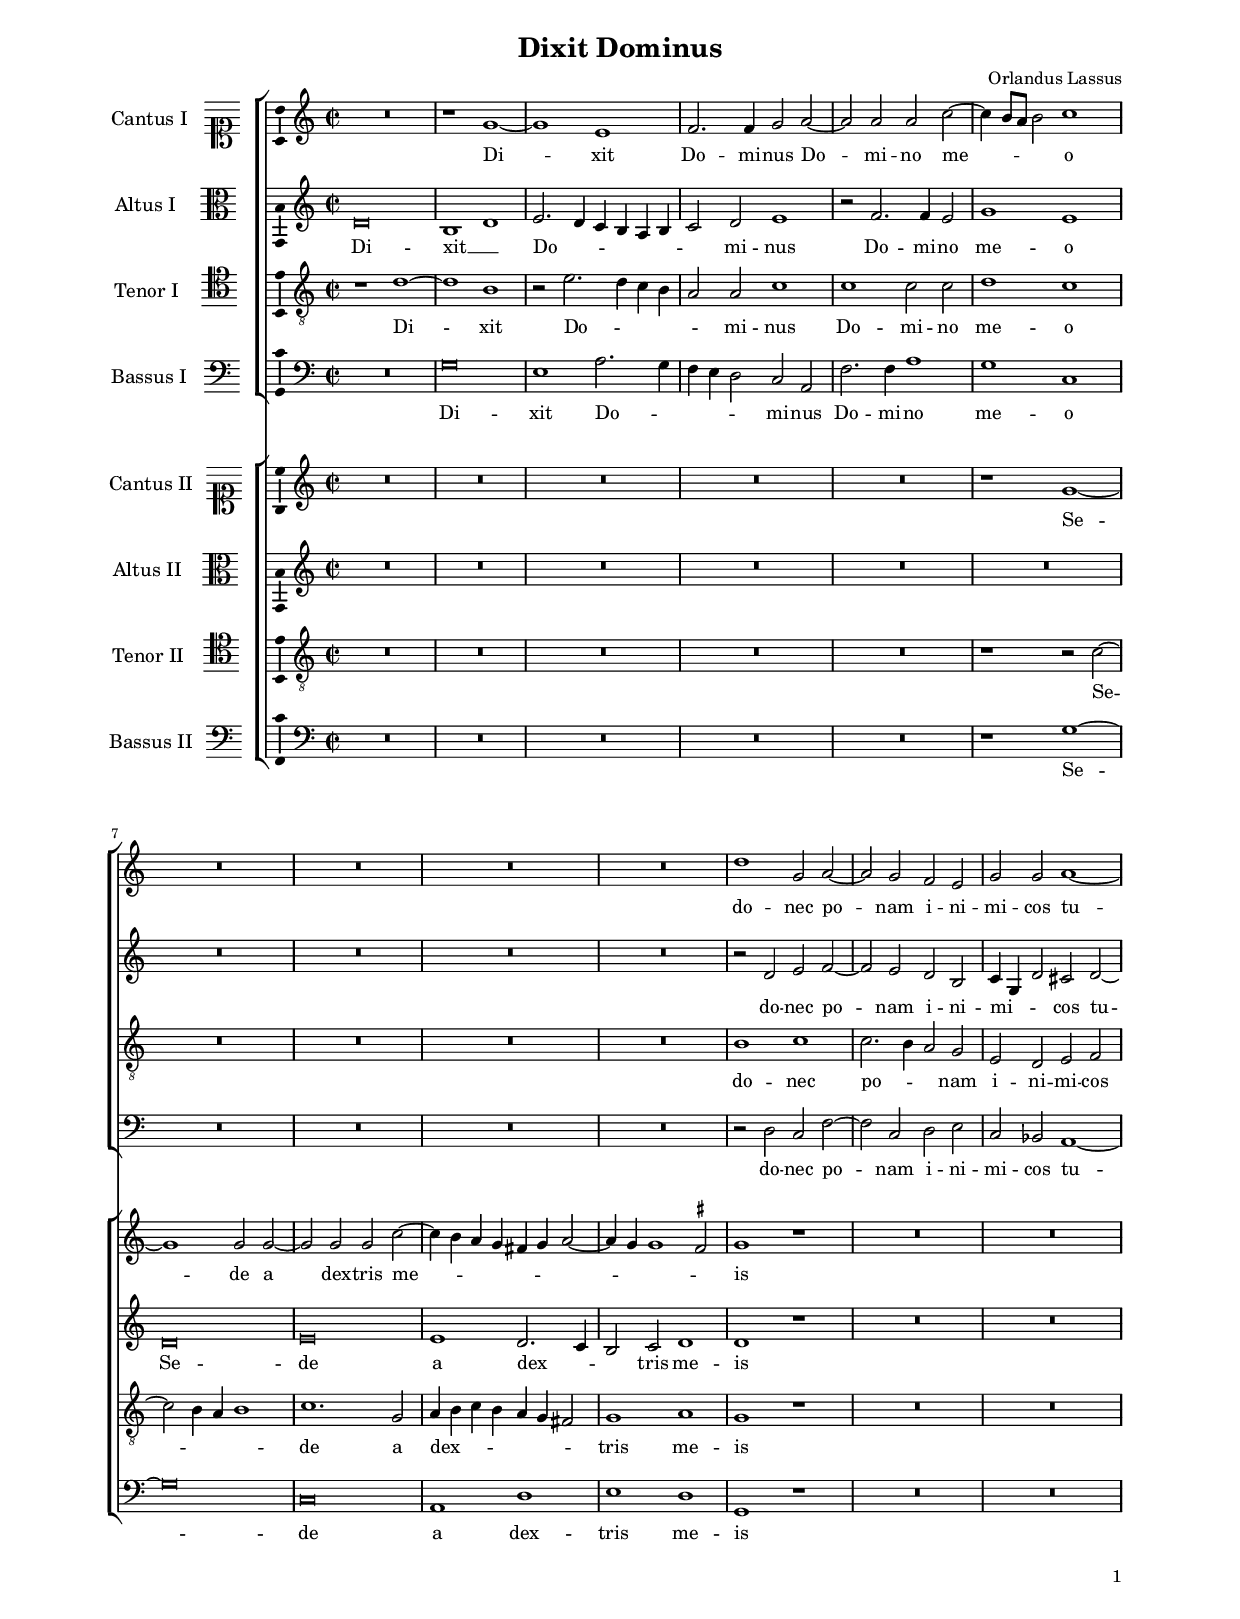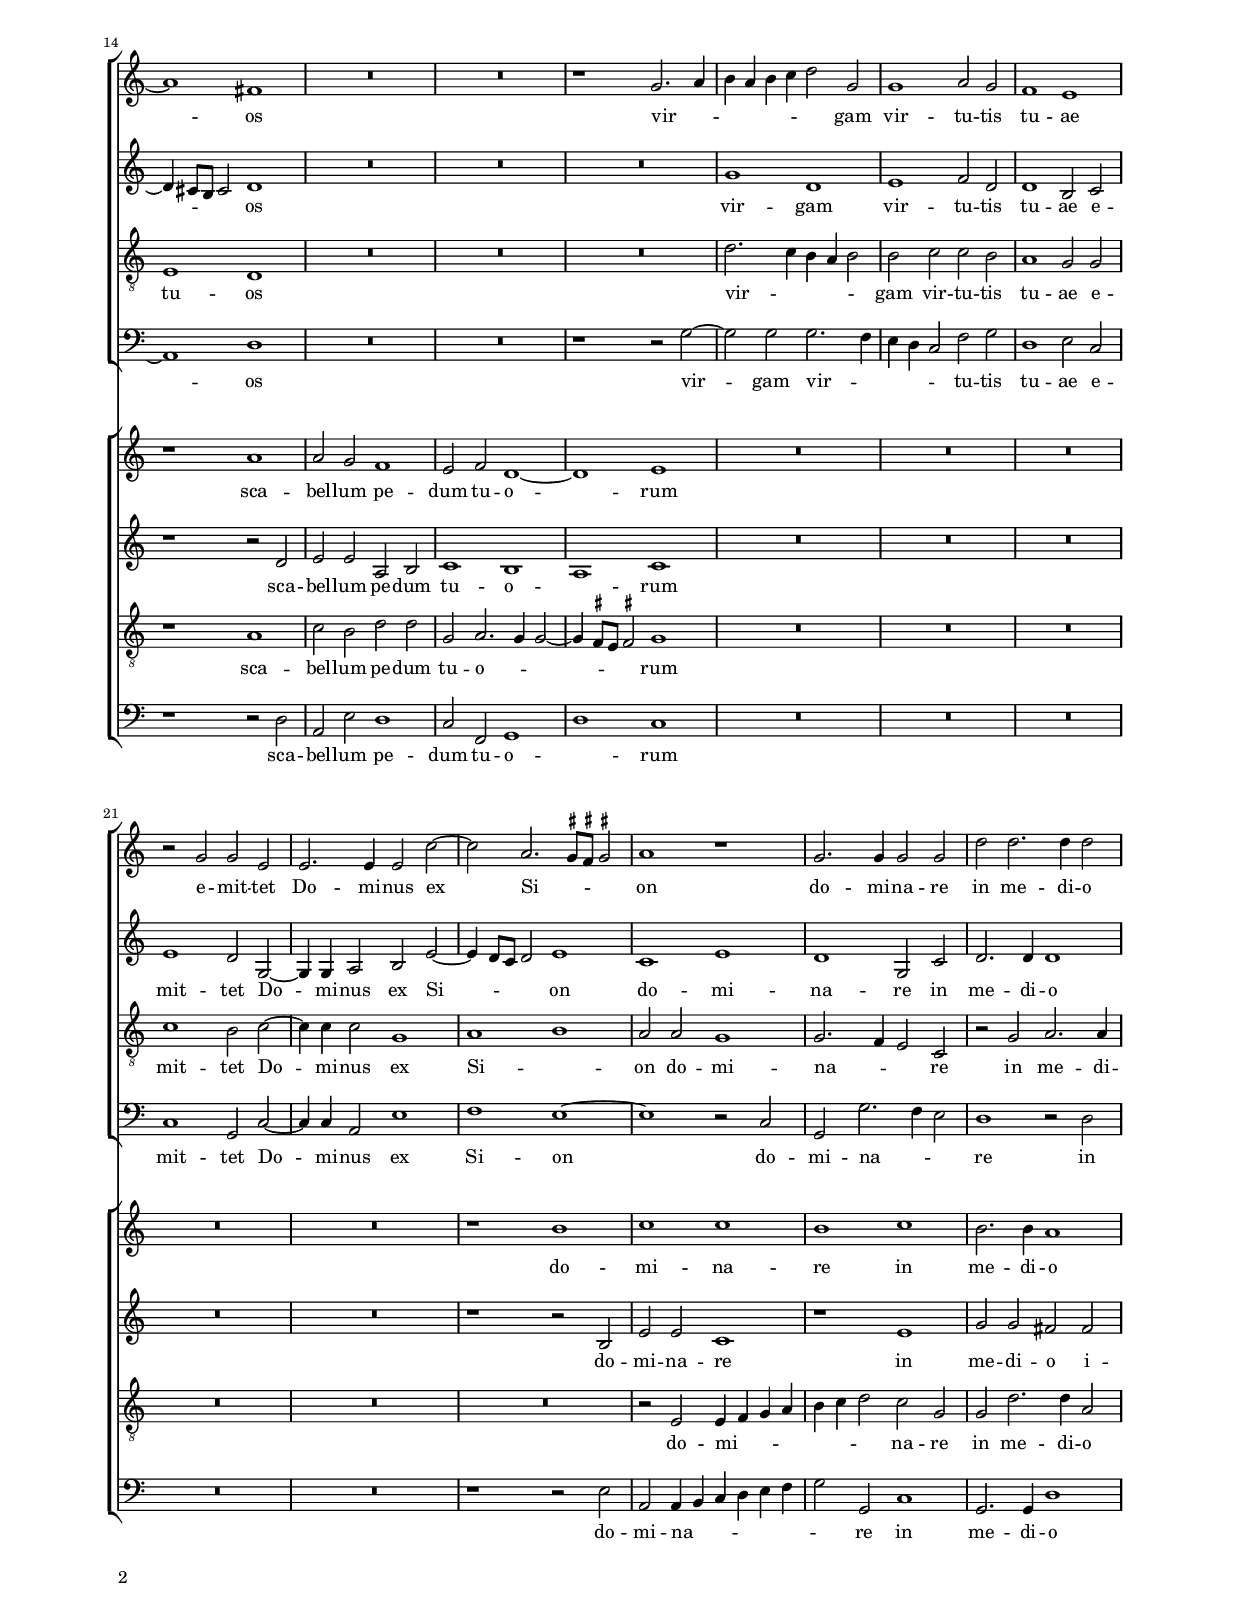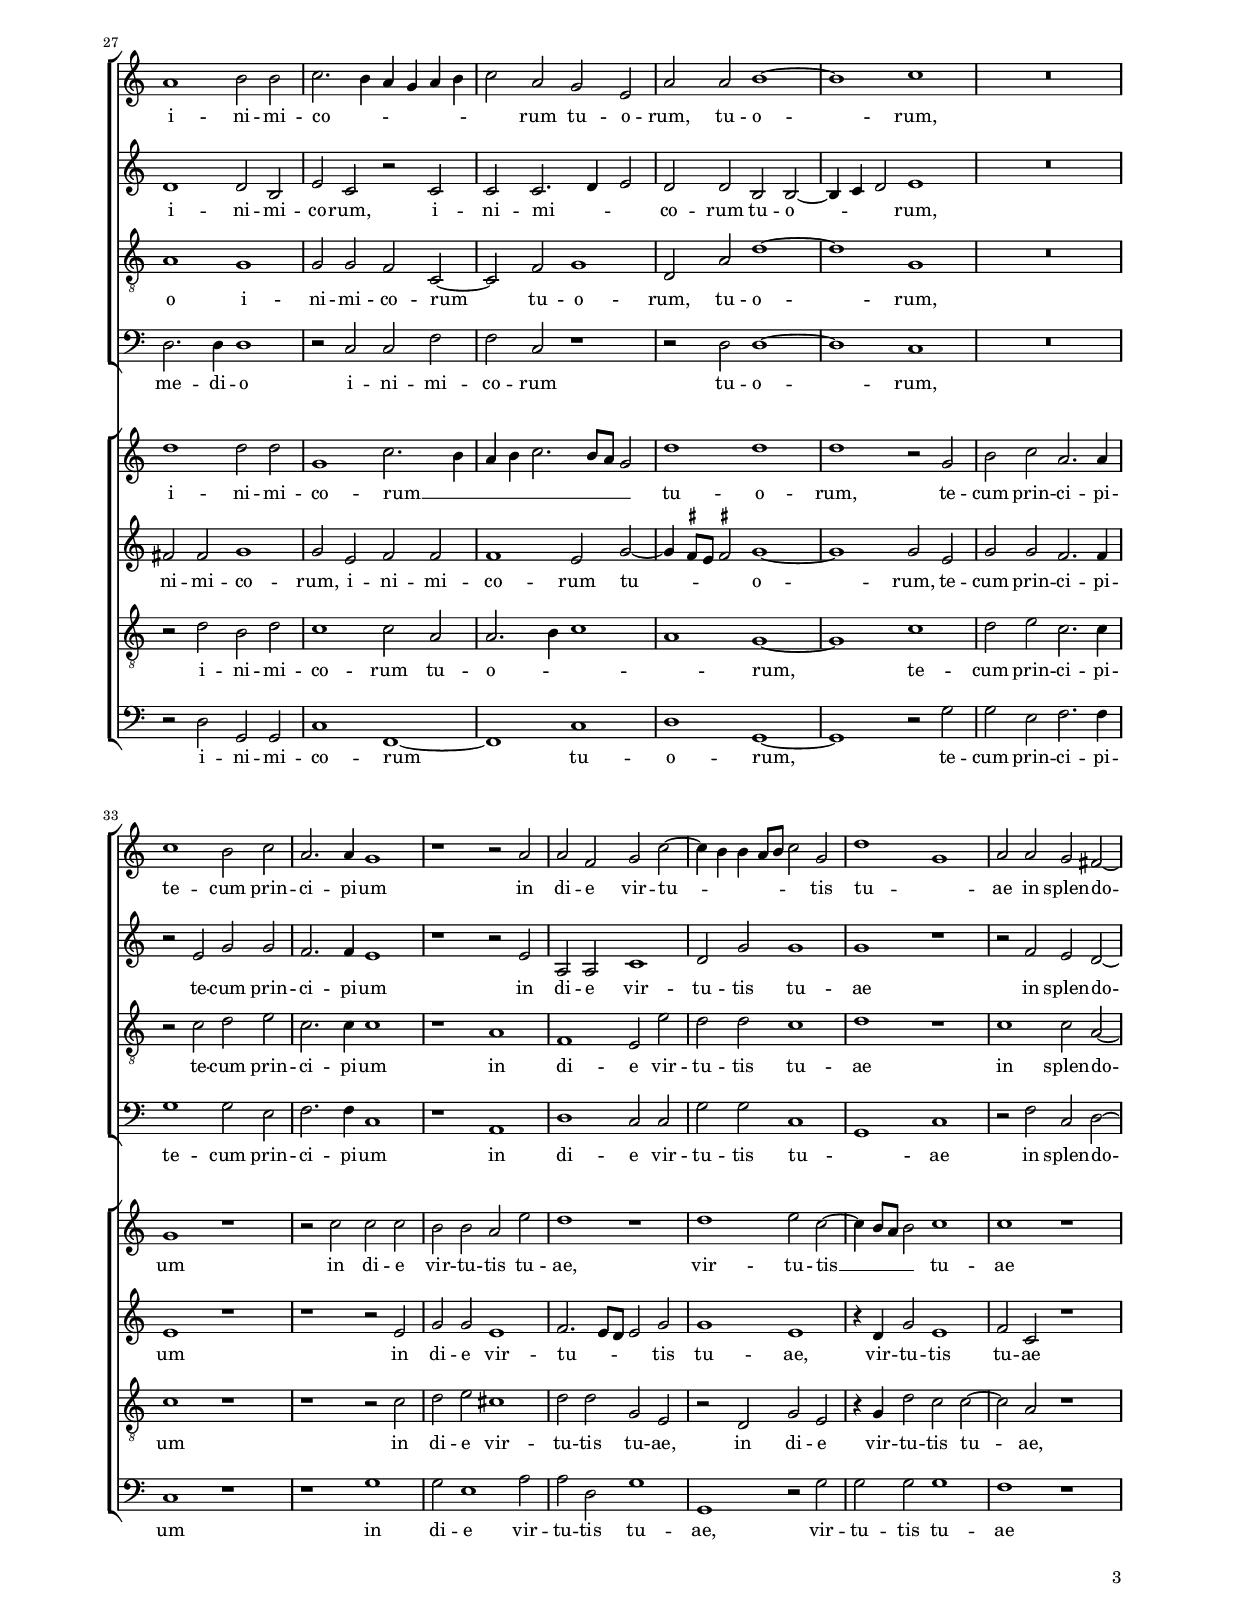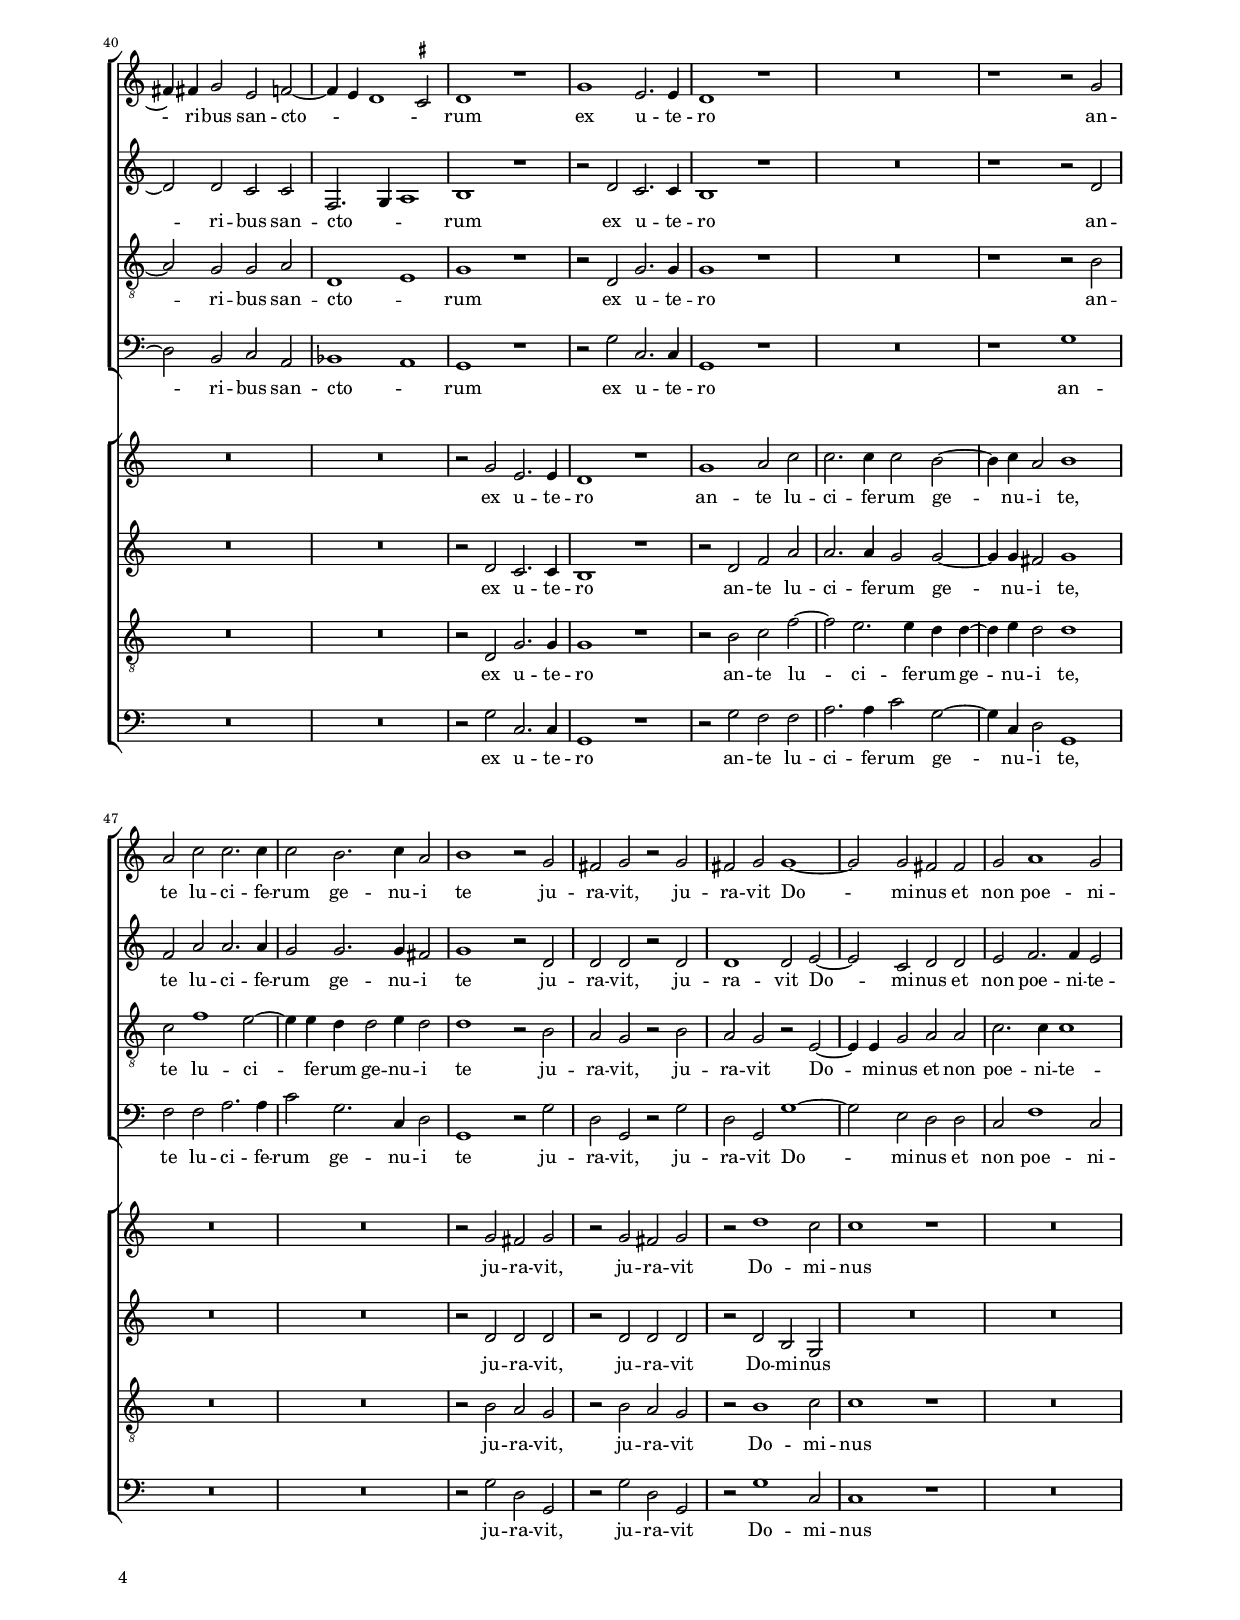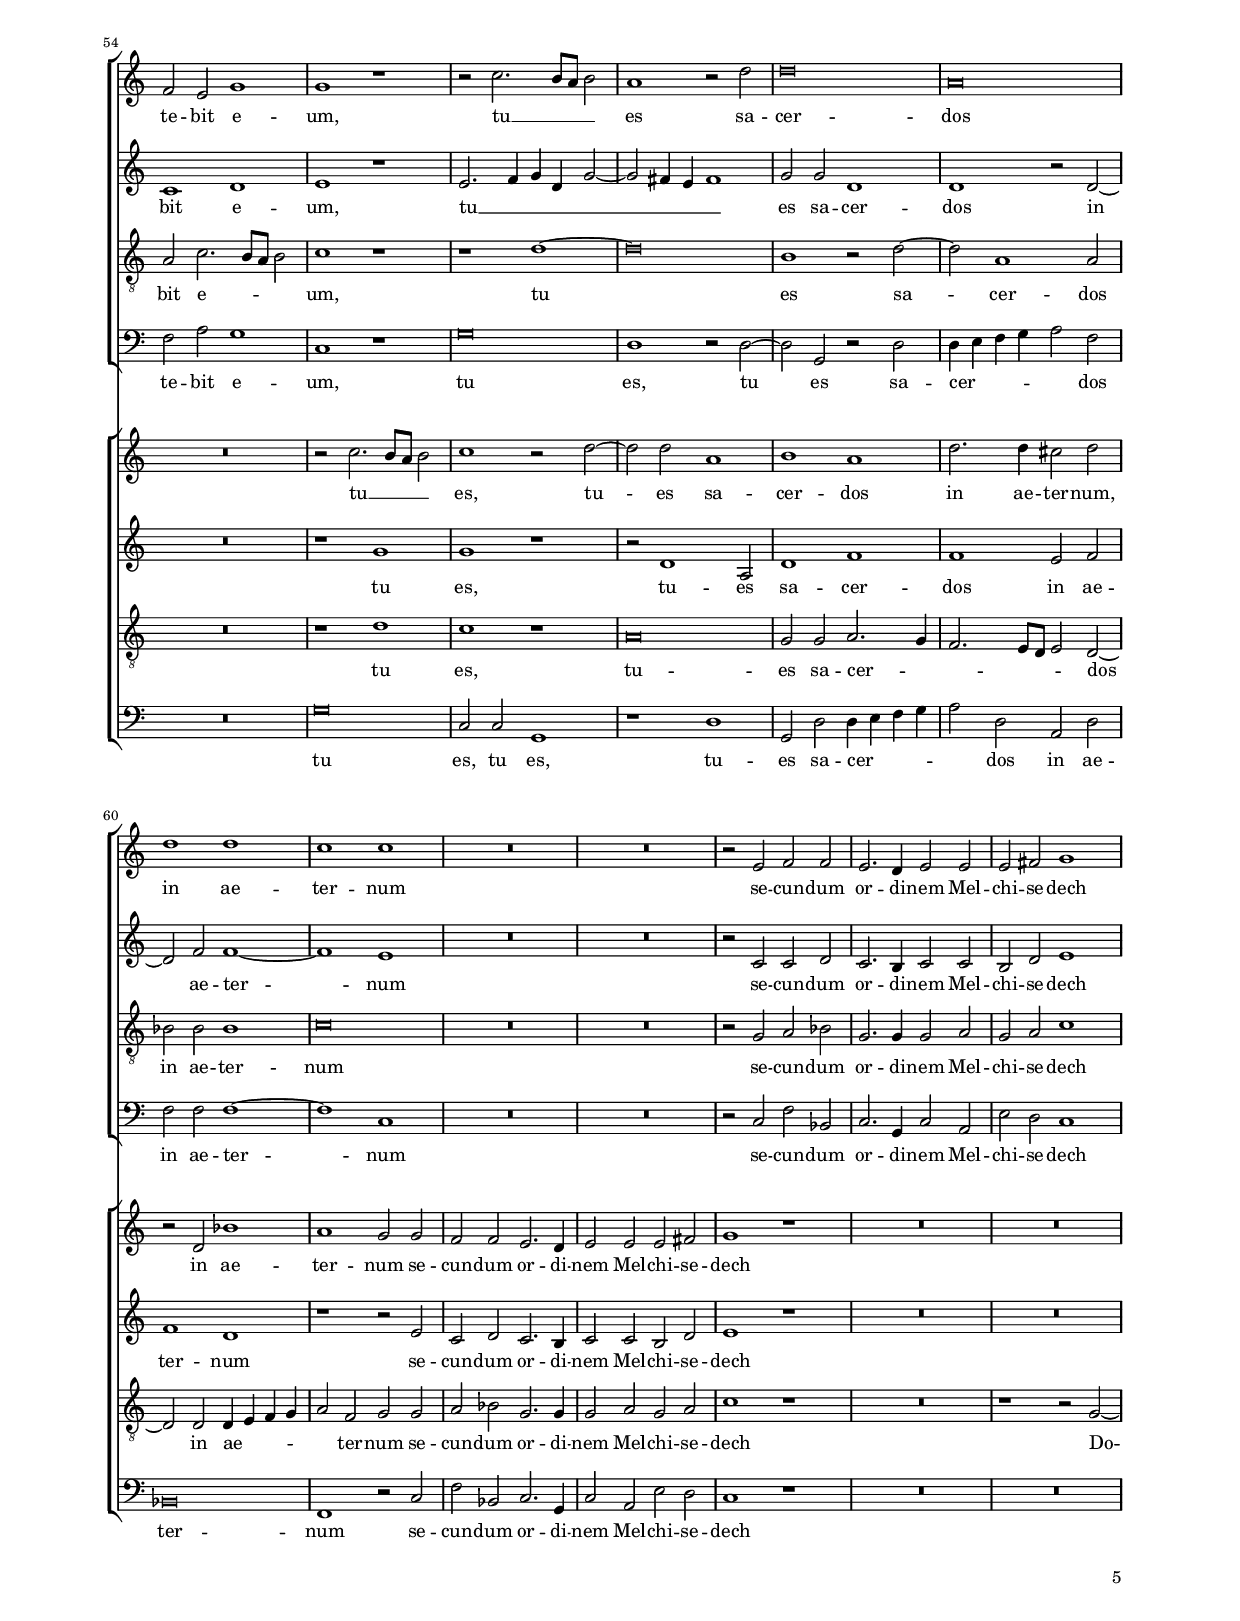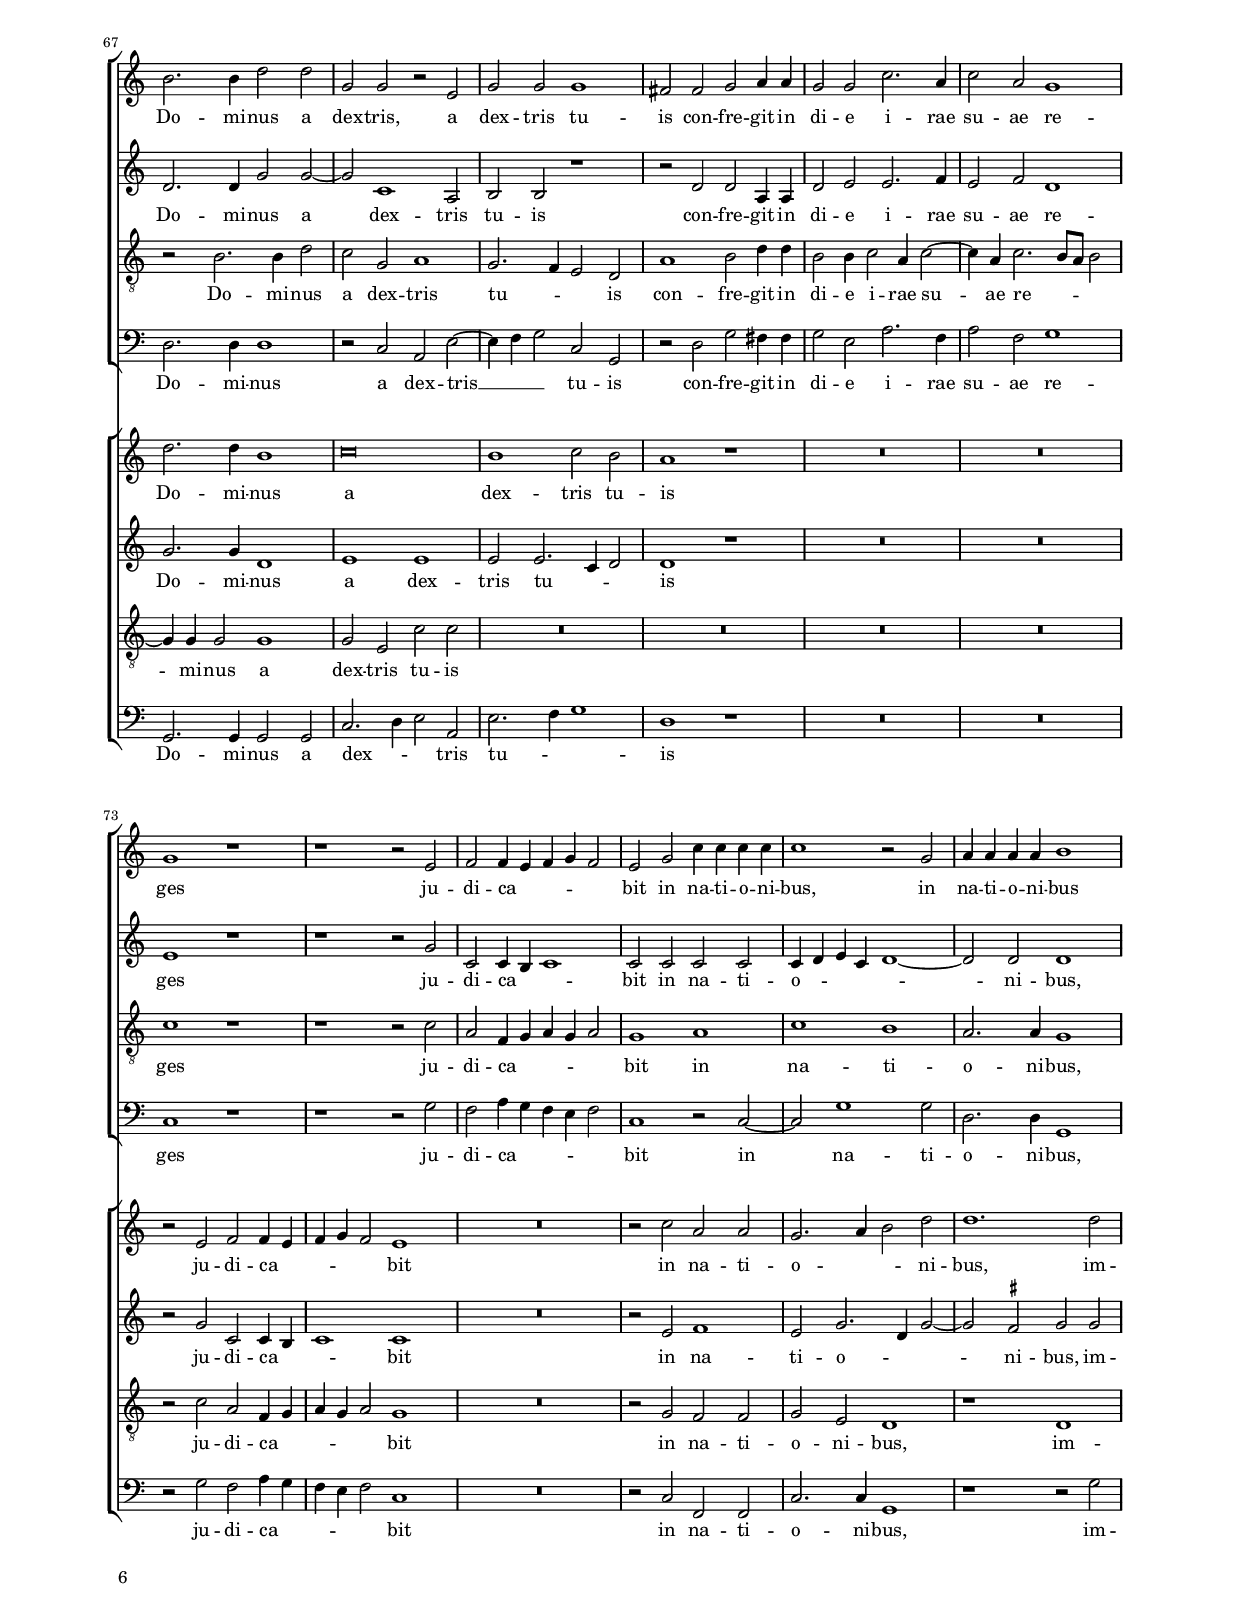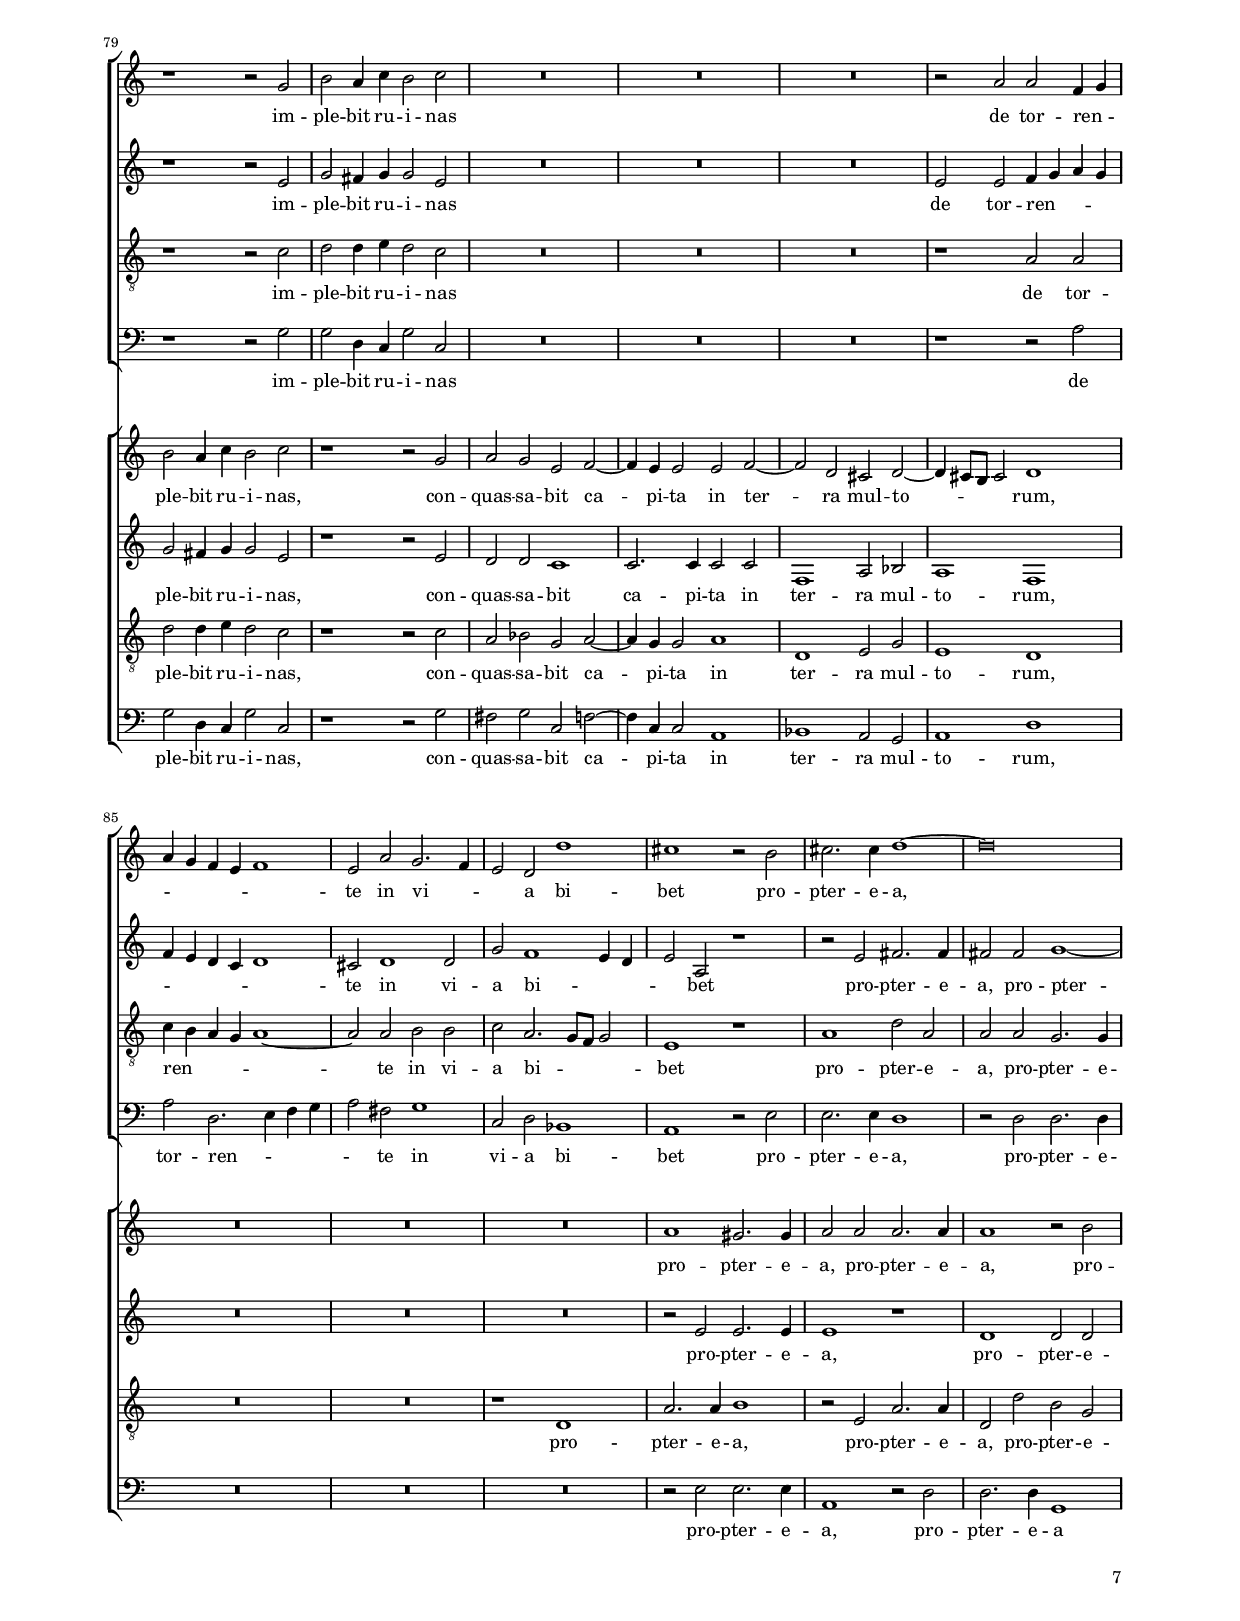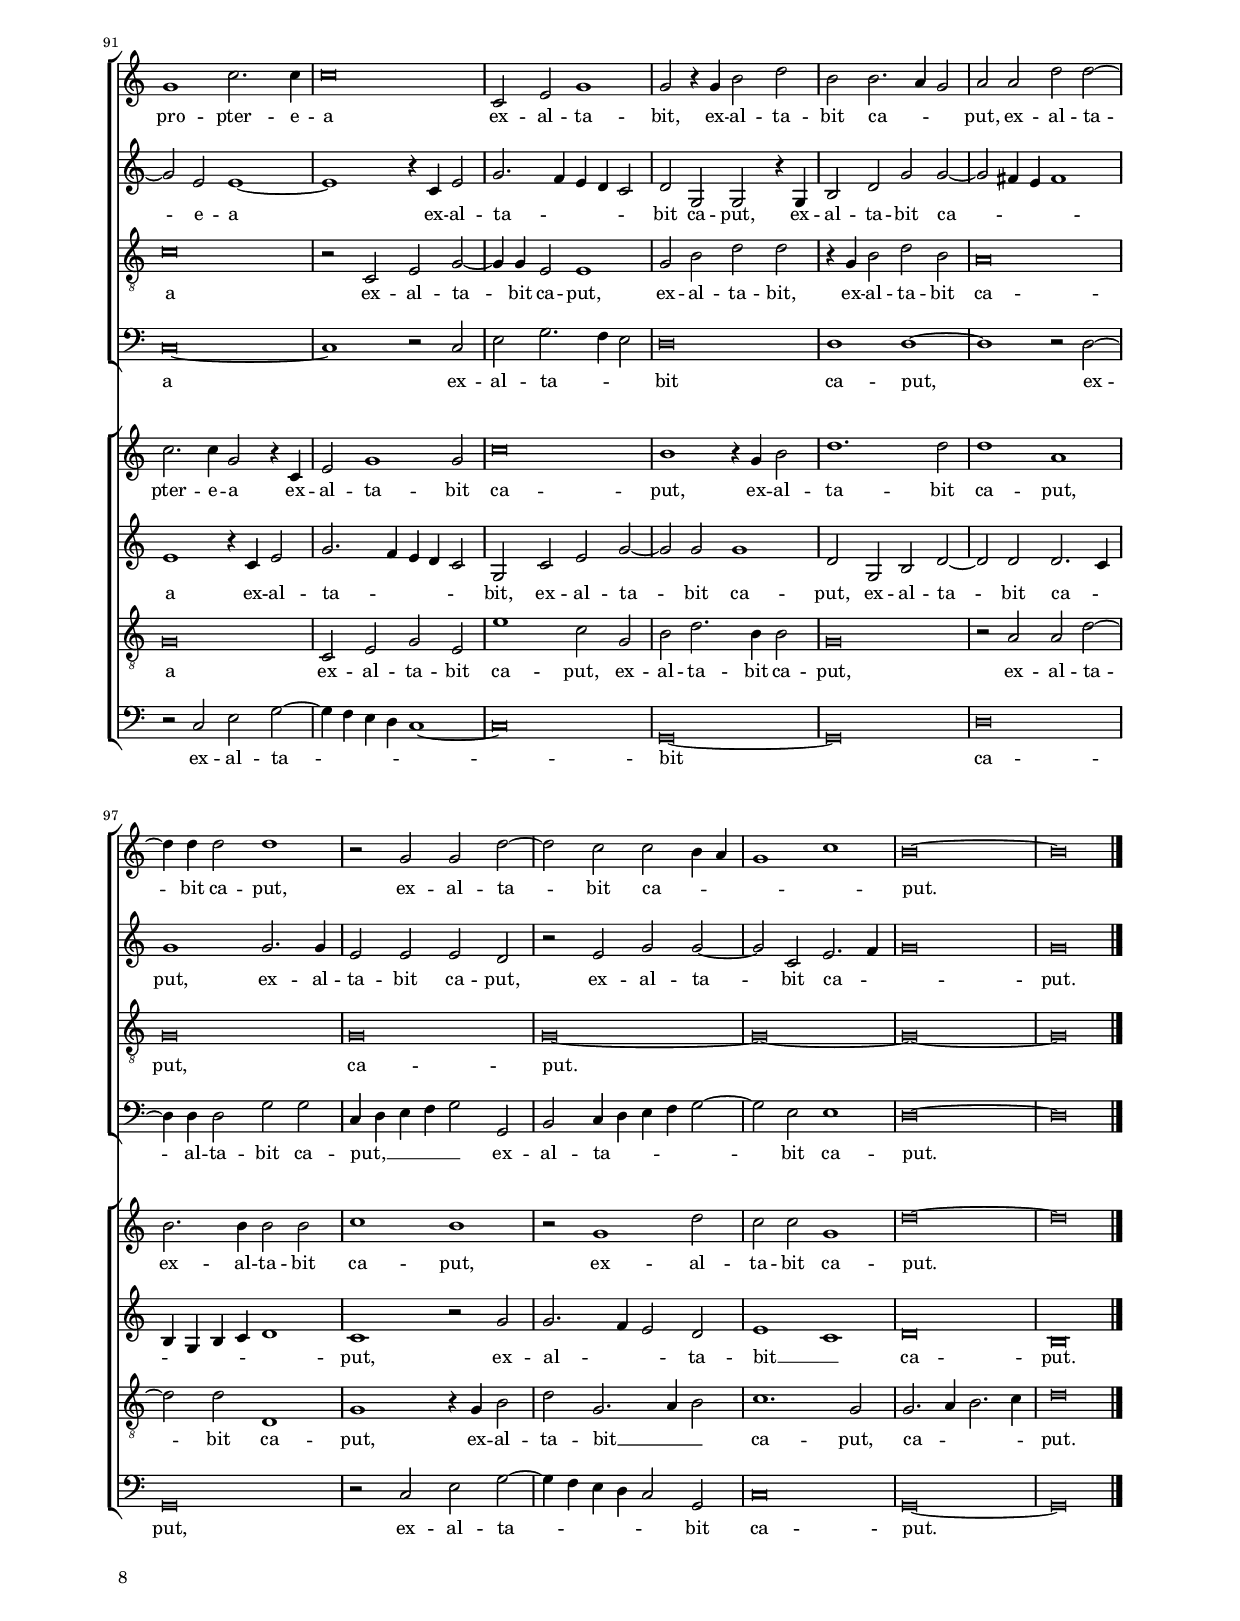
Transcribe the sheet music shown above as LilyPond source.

\header 
{
	title="Dixit Dominus"
	composer="Orlandus Lassus"
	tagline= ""
}

\version "2.20.0"
\include "deutsch.ly"
#(set-global-staff-size 15)
% #(set-default-paper-size "letter")
#(ly:set-option 'point-and-click #f)


\paper
	{
	top-margin = 2 \cm
	bottom-margin = 1.4 \cm
	left-margin = 2 \cm
	right-margin = 2 \cm
	print-page-number = ##f
	ragged-bottom = ##f
	ragged-last-bottom = ##t
	system-system-spacing = #'((basic-distance . 17) (minimum-distance . 14) (padding . 7) (strechability . 250))
    oddFooterMarkup=\markup   \fill-line { "" \fromproperty #'page:page-number-string }
    evenFooterMarkup=\markup  \fill-line { \fromproperty #'page:page-number-string "" }
    last-bottom-spacing = #'((basic-distance . 12) (minimum-distance . 7) (padding . 4))
	}


global =  
	{
	\key c \major
	\time 2/2 \set Score.measureLength = #(ly:make-moment 2/1)
        \skip 1*204 \bar "|."
        % \time 3/1 \once \override Score.TimeSignature.style = #'single-digit
	}

	ficta = { \once \set suggestAccidentals = ##t }
	
	forget = #(define-music-function (music) (ly:music?) #{
	\accidentalStyle forget
	$music
	\accidentalStyle default
	#})

	
incipitcantusprimus = \markup { \score {
	{
	\set Staff.instrumentName = \markup { \fontsize #1 "Cantus I" }
	\key c \major
	\clef soprano
	s4 \bar ""
	}
	\layout  {
	raggedright = ##t
	indent = 1.8 \cm
	line-width = 2.4\cm
	\context { \Staff \remove Time_signature_engraver }
	\override Staff.Clef.Y-extent = #'(0 . 0)
	}} \hspace #1 }
      
incipitaltusprimus = \markup { \score {
	{
	\set Staff.instrumentName = \markup { \fontsize #1 "Altus I" }
	\key c \major
	\clef alto
	s4 \bar ""
	}
	\layout  {
	raggedright = ##t
	indent = 1.8 \cm
	line-width = 2.4\cm
	\context { \Staff \remove Time_signature_engraver }
	\override Staff.Clef.Y-extent = #'(0 . 0)
	}} \hspace #1 }
      
incipittenorprimus = \markup { \score {
	{
	\set Staff.instrumentName = \markup { \fontsize #1 "Tenor I" }
	\key c \major
	\clef tenor
	s4 \bar ""
	}
	\layout  {
	raggedright = ##t
	indent = 1.8 \cm
	line-width = 2.4\cm
	\context { \Staff \remove Time_signature_engraver }
	\override Staff.Clef.Y-extent = #'(0 . 0)
	}} \hspace #1 }


incipitbassusprimus = \markup { \score {
	{
	\set Staff.instrumentName = \markup { \fontsize #1 "Bassus I" }
	\key c \major
	\clef bass
	s4 \bar ""
	}
	\layout  {
	raggedright = ##t
	indent = 1.8 \cm
	line-width = 2.4\cm
	\context { \Staff \remove Time_signature_engraver }
	\override Staff.Clef.Y-extent = #'(0 . 0)
	}} \hspace #1 }

incipitcantussecundus = \markup { \score {
	{
	\set Staff.instrumentName = \markup { \fontsize #1 "Cantus II" }
	\key c \major
	\clef soprano
	s4 \bar ""
	}
	\layout  {
	raggedright = ##t
	indent = 1.8 \cm
	line-width = 2.4\cm
	\context { \Staff \remove Time_signature_engraver }
	\override Staff.Clef.Y-extent = #'(0 . 0)
	}} \hspace #1 }


incipitaltussecundus = \markup { \score {
	{
	\set Staff.instrumentName = \markup { \fontsize #1 "Altus II" }
	\key c \major
	\clef alto
	s4 \bar ""
	}
	\layout  {
	raggedright = ##t
	indent = 1.8 \cm
	line-width = 2.4\cm
	\context { \Staff \remove Time_signature_engraver }
	\override Staff.Clef.Y-extent = #'(0 . 0)
	}} \hspace #1 }


incipittenorsecundus = \markup { \score {
	{
	\set Staff.instrumentName = \markup { \fontsize #1 "Tenor II" }
	\key c \major
	\clef tenor
	s4 \bar ""
	}
	\layout  {
	raggedright = ##t
	indent = 1.8 \cm
	line-width = 2.4\cm
	\context { \Staff \remove Time_signature_engraver }
	\override Staff.Clef.Y-extent = #'(0 . 0)
	}} \hspace #1 }	


incipitbassussecundus = \markup { \score {
	{
	\set Staff.instrumentName = \markup { \fontsize #1 "Bassus II" }
	\key c \major
	\clef bass
	s4 \bar ""
	}
	\layout  {
	raggedright = ##t
	indent = 1.8 \cm
	line-width = 2.4\cm
	\context { \Staff \remove Time_signature_engraver }
	\override Staff.Clef.Y-extent = #'(0 . 0)
	}} \hspace #1 }

cantusprimus =  \relative c''
	{
	R\breve
	r1 g1~
	g1 e
	f2. f4 g2 a~
%5
	a2 a a c~ |
	c4 h8 a h2 c1
	R\breve
	R\breve
	R\breve
%10
	R\breve |
	d1 g,2 a~
	a2 g f e
	g2 g a1~
	a1 fis
%15
	R\breve |
	R\breve
	r1 g2. a4
	h4 a h c d2 g,
	g1 a2 g
%20
	f1 e |
	r2 g g e
	e2. e4 e2 c'~
	c2 a2. \ficta gis8 \ficta fis \ficta gis!2
	a1 r
%25
	g2. g4 g2 g |
	d'2 d2. d4 d2
	a1 h2 h
	c2. h4 a g a h
	c2 a g e
%30
	a2 a h1~ |
	h1 c
	R\breve
	c1 h2 c
	a2. a4 g1
%35
	r1 r2 a |
	a2 f g c~
	c4 h h a8 h c2 g
	d'1 g,
	a2 a g fis~
%40
	fis4 fis g2 e f~ |
	f4 e d1 \ficta cis2
	d1 r
	g1 e2. e4
	d1 r
%45
	R\breve |
	r1 r2 g
	a2 c c2. c4
	c2 h2. c4 a2
	h1 r2 g
%50
	fis2 g r g |
	fis2 g g1~
	g2 g fis fis
	g2 a1 g2
	f2 e g1
%55
	g1 r |
	r2 c2. h8 a h2
	a1 r2 d
	d\breve
	a\breve
%60
	d1 d |
	c1 c
	R\breve
	R\breve
	r2 e, f f
%65
	e2. d4 e2 e |
	e2 fis g1
	h2. h4 d2 d
	g,2 g r e
	g2 g g1
%70
	fis2 fis g a4 a |
	g2 g c2. a4
	c2 a g1
	g1 r
	r1 r2 e
%75
	f2 f4 e f g f2 |
	e2 g c4 c c c
	c1 r2 g
	a4 a a a h1
	r1 r2 g
%80
	h2 a4 c h2 c |
	R\breve
	R\breve
	R\breve
	r2 a a f4 g
%85
	a4 g f e f1 |
	e2 a g2. f4
	e2 d d'1
	cis1 r2 h
	cis2. cis4 d1~
%90
	d\breve |
	g,1 c2. c4
	c\breve
	c,2 e g1
	g2 r4 g h2 d
%95
	h2 h2. a4 g2 |
	a2 a d d~
	d4 d d2 d1
	r2 g, g d'~
	d2 c c h4 a
%100
	g1 c |
	h\breve~
        h\breve |
	}

altusprimus =  \relative c' 
        {
	d\breve
	h1 d
	e2. d4 c h a h
	c2 d e1
%5
	r2 f2. f4 e2 |
	g1 e
	R\breve
	R\breve
	R\breve
%10
	R\breve |
	r2 d e f~
	f2 e d h
	c4 g d'2 cis d~
	d4 cis8 h cis2 d1
%15
	R\breve |
	R\breve
	R\breve
	g1 d
	e1 f2 d
%20
	d1 h2 c |
	e1 d2 g,~
	g4 g a2 h e~
	e4 d8 c d2 e1
	c1 e
%25
	d1 g,2 c |
	d2. d4 d1
	d1 d2 h
	e2 c r c
	c2 c2. d4 e2
%30
	d2 d h h~ |
	h4 c d2 e1
	R\breve
	r2 e g g
	f2. f4 e1
%35
	r1 r2 e |
	a,2 a c1
	d2 g g1
	g1 r
	r2 f e d~
%40
	d2 d c c |
	f,2. g4 a1
	h1 r
	r2 d c2. c4
	h1 r
%45
	R\breve |
	r1 r2 d
	f2 a a2. a4
	g2 g2. g4 fis2
	g1 r2 d
%50
	d2 d r d |
	d1 d2 e~
	e2 c d d
	e2 f2. f4 e2
	c1 d
%55
	e1 r |
	e2. f4 g d g2~
	g2 fis4 e fis1
	g2 g d1
	d1 r2 d~
%60
	d2 f f1~ |
	f1 e
	R\breve
	R\breve
	r2 c c d
%65
	c2. h4 c2 c |
	h2 d e1
	d2. d4 g2 g~
	g2 c,1 a2
	h2 h r1
%70
	r2 d d a4 a |
	d2 e e2. f4
	e2 f d1
	e1 r
	r1 r2 g
%75
	c,2 c4 h c1 |
	c2 c c c
	c4 d e c d1~
	d2 d d1
	r1 r2 e
%80
	g2 fis4 g g2 e |
	R\breve
	R\breve
	R\breve
	e2 e f4 g a g
%85
	f4 e d c d1 |
	cis2 d1 d2
	g2 f1 e4 d
	e2 a, r1
	r2 e' fis2. fis4
%90
	fis2 fis g1~ |
	g2 e e1~
	e1 r4 c e2
	g2. f4 e d c2
	d2 g, g r4 g
%95
	h2 d g g~ |
	g2 fis4 e fis1
	g1 g2. g4
	e2 e e d
	r2 e g g~
%100
	g2 c, e2. f4 |
	g\breve
	g\breve |
	}

tenorprimus =  \relative c' 
	{
	r1 d~
	d1 h
	r2 e2. d4 c h
	a2 a c1
%5
	c1 c2 c |
	d1 c
	R\breve
	R\breve
	R\breve
%10
	R\breve |
	h1 c
	c2. h4 a2 g
	e2 d e f
	e1 d
%15
	R\breve |
	R\breve
	R\breve
	d'2. c4 h a h2
	h2 c c h
%20
	a1 g2 g |
	c1 h2 c~
	c4 c c2 g1
	a1 h
	a2 a g1
%25
	g2. f4 e2 c |
	r2 g' a2. a4
	a1 g
	g2 g f c~
	c2 f g1
%30
	d2 a' d1~ |
	d1 g,
	R\breve
	r2 c d e
	c2. c4 c1
%35
	r1 a |
	f1 e2 e'
	d2 d c1
	d1 r
	c1 c2 a~
%40
	a2 g g a |
	d,1 e
	g1 r
	r2 d g2. g4
	g1 r
%45
	R\breve |
	r1 r2 h
	c2 f1 e2~
	e4 e d d2 e4 d2
	d1 r2 h
%50
	a2 g r h |
	a2 g r e~
	e4 e g2 a a
	c2. c4 c1
	a2 c2. h8 a h2
%55
	c1 r |
	r1 d~
	d\breve
	h1 r2 d~
	d2 a1 a2
%60
	b2 b b1 |
	c\breve
	R\breve
	R\breve
	r2 g a b
%65
	g2. g4 g2 a |
	g2 a c1
	r2 h2. h4 d2
	c2 g a1
	g2. f4 e2 d
%70
	a'1 h2 d4 d |
	h2 h4 c2 a4 c2~
	c4 a c2. h8 a h2
	c1 r
	r1 r2 c
%75
	a2 f4 g a g a2 |
	g1 a
	c1 h
	a2. a4 g1
	r1 r2 c
%80
	d2 d4 e d2 c |
	R\breve
	R\breve
	R\breve
	r1 a2 a
%85
	c4 h a g a1~ |
	a2 a h h
	c2 a2. g8 f g2
	e1 r
	a1 d2 a
%90
	a2 a g2. g4 |
	c\breve
	r2 c, e g~
	g4 g e2 e1
	g2 h d d
%95
	r4 g, h2 d h |
	a\breve
	g\breve
	g\breve
	g\breve~
%100
	g\breve~
	g\breve~
	g\breve |
	}

bassusprimus  =  \relative c 
	{
	R\breve
	g'\breve
	e1 a2. g4
	f4 e d2 c a
%5
	f'2. f4 a1 |
	g1 c,
	R\breve
	R\breve
	R\breve
%10
	R\breve |
	r2 d c f~
	f2 c d e
	c2 b a1~
	a1 d
%15
	R\breve |
	R\breve
	r1 r2 g~
	g2 g g2. f4
	e4 d c2 f g
%20
	d1 e2 c |
	c1 g2 c~
	c4 c a2 e'1
	f1 e~
	e1 r2 c
%25
	g2 g'2. f4 e2 |
	d1 r2 d
	d2. d4 d1
	r2 c c f
	f2 c r1
%30
	r2 d d1~ |
	d1 c
	R\breve
	g'1 g2 e
	f2. f4 c1
%35
	r1 a |
	d1 c2 c
	g'2 g c,1
	g1 c
	r2 f c d~
%40
	d2 h c a |
	b1 a
	g1 r
	r2 g' c,2. c4
	g1 r
%45
	R\breve |
	r1 g'
	f2 f a2. a4
	c2 g2. c,4 d2
	g,1 r2 g'
%50
	d2 g, r g' |
	d2 g, g'1~
	g2 e d d
	c2 f1 c2
	f2 a g1
%55
	c,1 r |
	g'\breve
	d1 r2 d~
	d2 g, r d'
	d4 e f g a2 f
%60
	f2 f f1~ |
	f1 c
	R\breve
	R\breve
	r2 c f b,
%65
	c2. g4 c2 a |
	e'2 d c1
	d2. d4 d1
	r2 c a e'~
	e4 f g2 c, g
%70
	r2 d' g fis4 fis |
	g2 e a2. f4
	a2 f g1
	c,1 r
	r1 r2 g'
%75
	f2 a4 g f e f2 |
	c1 r2 c~
	c2 g'1 g2
	d2. d4 g,1
	r1 r2 g'
%80
	g2 d4 c g'2 c, |
	R\breve
	R\breve
	R\breve
	r1 r2 a'
%85
	a2 d,2. e4 f g |
	a2 fis g1
	c,2 d b1
	a1 r2 e'
	e2. e4 d1
%90
	r2 d d2. d4 |
	c\breve~
	c1 r2 c
	e2 g2. f4 e2
	d\breve
%95
	d1 d~ |
	d1 r2 d~
	d4 d d2 g g
	c,4 d e f g2 g,
	h2 c4 d e f g2~
%100
	g2 e e1 |
	d\breve~
	d\breve |
	}

cantussecundus =  \relative c''
	{
	R\breve
	R\breve
	R\breve
	R\breve
%5
	R\breve |
	r1 g~
	g1 g2 g~
	g2 g g c~
	c4 h a g fis g a2~
%10
	a4 g g1 \ficta fis2 |
	g1 r
	R\breve
	R\breve
	r1 a
%15
	a2 g f1 |
	e2 f d1~
	d1 e
	R\breve
	R\breve
%20
	R\breve |
	R\breve
	R\breve
	r1 h'
	c1 c
%25
	h1 c |
	h2. h4 a1
	d1 d2 d
	g,1 c2. h4
	a4 h c2. h8 a g2
%30
	d'1 d |
	d1 r2 g,
	h2 c a2. a4
	g1 r
	r2 c c c
%35
	h2 h a e' |
	d1 r
	d1 e2 c~
	c4 h8 a h2 c1
	c1 r
%40
	R\breve |
	R\breve
	r2 g e2. e4
	d1 r
	g1 a2 c
%45
	c2. c4 c2 h~ |
	h4 c a2 h1
	R\breve
	R\breve
	r2 g fis g
%50
	r2 g fis g |
	r2 d'1 c2
	c1 r
	R\breve
	R\breve
%55
	r2 c2. h8 a h2 |
	c1 r2 d~
	d2 d a1
	h1 a
	d2. d4 cis2 d
%60
	r2 d, b'1 |
	a1 g2 g
	f2 f e2. d4
	e2 e e fis
	g1 r
%65
	R\breve |
	R\breve
	d'2. d4 h1
	c\breve
	h1 c2 h
%70
	a1 r |
	R\breve
	R\breve
	r2 e f f4 e
	f4 g f2 e1
%75
	R\breve |
	r2 c' a a
	g2. a4 h2 d
	d1. d2
	h2 a4 c h2 c
%80
	r1 r2 g |
	a2 g e f~
	f4 e e2 e f~
	f2 d cis d~
	d4 cis8 h cis2 d1
%85
	R\breve |
	R\breve
	R\breve
	a'1 gis2. gis4
	a2 a a2. a4
%90
	a1 r2 h |
	c2. c4 g2 r4 c,
	e2 g1 g2
	c\breve
	h1 r4 g h2
%95
	d1. d2 |
	d1 a
	h2. h4 h2 h
	c1 h
	r2 g1 d'2
%100
	c2 c g1 |
	d'\breve~
	d\breve |
	}

altussecundus =  \relative c'
	{
	R\breve
	R\breve
	R\breve
	R\breve
%5
	R\breve |
	R\breve
	d\breve
	e\breve
	e1 d2. c4
%10
	h2 c d1 |
	d1 r
	R\breve
	R\breve
	r1 r2 d
%15
	e2 e a, h |
	c1 h
	a1 c
	R\breve
	R\breve
%20
	R\breve |
	R\breve
	R\breve
	r1 r2 h
	e2 e c1
%25
	r1 e |
	g2 g fis fis
	fis2 fis g1
	g2 e f f
	f1 e2 g~
%30
	g4 \ficta fis8 e \ficta fis!2 g1~ |
	g1 g2 e
	g2 g f2. f4
	e1 r
	r1 r2 e
%35
	g2 g e1 |
	f2. e8 d e2 g
	g1 e
	r4 d g2 e1
	f2 c r1
%40
	R\breve |
	R\breve
	r2 d c2. c4
	h1 r
	r2 d f a
%45
	a2. a4 g2 g~ |
	g4 g fis2 g1
	R\breve
	R\breve
	r2 d d d
%50
	r2 d d d |
	r2 d h g
	R\breve
	R\breve
	R\breve
%55
	r1 g' |
	g1 r
	r2 d1 a2
	d1 f
	f1 e2 f
%60
	f1 d |
	r1 r2 e
	c2 d c2. h4
	c2 c h d
	e1 r
%65
	R\breve |
	R\breve
	g2. g4 d1
	e1 e
	e2 e2. c4 d2
%70
	d1 r |
	R\breve
	R\breve
	r2 g c, c4 h
	c1 c
%75
	R\breve |
	r2 e f1
	e2 g2. d4 g2~
	g2 \ficta fis g g
	g2 fis4 g g2 e
%80
	r1 r2 e |
	d2 d c1
	c2. c4 c2 c
	f,1 a2 b
	a1 f
%85
	R\breve |
	R\breve
	R\breve
	r2 e' e2. e4
	e1 r
%90
	d1 d2 d |
	e1 r4 c e2
	g2. f4 e d c2
	g2 c e g~
	g2 g g1
%95
	d2 g, h d~ |
	d2 d d2. c4
	h4 g h c d1
	c1 r2 g'
	g2. f4 e2 d
%100
	e1 c |
	d\breve
	h\breve |
        }

tenorsecundus =  \relative c'
	{
	R\breve
	R\breve
	R\breve
	R\breve
%5
	R\breve |
	r1 r2 c~
	c2 h4 a h1
	c1. g2
	a4 h c h a g fis2
%10
	g1 a |
	g1 r
	R\breve
	R\breve
	r1 a
%15
	c2 h d d |
	g,2 a2. g4 g2~
	g4 \ficta fis8 e \ficta fis!2 g1
	R\breve
	R\breve
%20
	R\breve |
	R\breve
	R\breve
	R\breve
	r2 e e4 f g a
%25
	h4 c d2 c g |
	g2 d'2. d4 a2
	r2 d h d
	c1 c2 a
	a2. h4 c1
%30
	a1 g~ |
	g1 c
	d2 e c2. c4
	c1 r
	r1 r2 c
%35
	d2 e cis1 |
	d2 d g, e
	r2 d g e
	r4 g d'2 c c~
	c2 a r1
%40
	R\breve |
	R\breve
	r2 d, g2. g4
	g1 r
	r2 h c f~
%45
	f2 e2. e4 d d~ |
	d4 e d2 d1
	R\breve
	R\breve
	r2 h a g
%50
	r2 h a g |
	r2 h1 c2
	c1 r
	R\breve
	R\breve
%55
	r1 d |
	c1 r
	a\breve
	g2 g a2. g4
	f2. e8 d e2 d~
%60
	d2 d d4 e f g |
	a2 f g g
	a2 b g2. g4
	g2 a g a
	c1 r
%65
	R\breve |
	r1 r2 g~
	g4 g g2 g1
	g2 e c' c
	R\breve
%70
	R\breve |
	R\breve
	R\breve
	r2 c a f4 g
	a4 g a2 g1
%75
	R\breve |
	r2 g f f
	g2 e d1
	r1 d
	d'2 d4 e d2 c
%80
	r1 r2 c |
	a2 b g a~
	a4 g g2 a1
	d,1 e2 g
	e1 d
%85
	R\breve |
	R\breve
	r1 d
	a'2. a4 h1
	r2 e, a2. a4
%90
	d,2 d' h g |
	g\breve
	c,2 e g e
	e'1 c2 g
	h2 d2. h4 h2
%95
	g\breve |
	r2 a a d~
	d2 d d,1
	g1 r4 g h2
	d2 g,2. a4 h2
%100
	c1. g2 |
	g2. a4 h2. c4
	d\breve |
	}

bassussecundus =  \relative c
	{
	R\breve
	R\breve
	R\breve
	R\breve
%5
	R\breve |
	r1 g'~
	g\breve
	c,\breve
	a1 d
%10
	e1 d |
	g,1 r
	R\breve
	R\breve
	r1 r2 d'
%15
	a2 e' d1 |
	c2 f, g1
	d'1 c
	R\breve
	R\breve
%20
	R\breve |
	R\breve
	R\breve
	r1 r2 e
	a,2 a4 h c d e f
%25
	g2 g, c1 |
	g2. g4 d'1
	r2 d g, g
	c1 f,~
	f1 c'
%30
	d1 g,~ |
	g1 r2 g'
	g2 e f2. f4
	c1 r
	r1 g'
%35
	g2 e1 a2 |
	a2 d, g1
	g,1 r2 g'
	g2 g g1
	f1 r
%40
	R\breve |
	R\breve
	r2 g c,2. c4
	g1 r
	r2 g' f f
%45
	a2. a4 c2 g~ |
	g4 c, d2 g,1
	R\breve
	R\breve
	r2 g' d g,
%50
	r2 g' d g, |
	r2 g'1 c,2
	c1 r
	R\breve
	R\breve
%55
	g'\breve |
	c,2 c g1
	r1 d'
	g,2 d' d4 e f g
	a2 d, a d
%60
	b\breve |
	f1 r2 c'
	f2 b, c2. g4
	c2 a e' d
	c1 r
%65
	R\breve |
	R\breve
	g2. g4 g2 g
	c2. d4 e2 a,
	e'2. f4 g1
%70
	d1 r |
	R\breve
	R\breve
	r2 g f a4 g
	f4 e f2 c1
%75
	R\breve |
	r2 c f, f
	c'2. c4 g1
	r1 r2 g'
	g2 d4 c g'2 c,
%80
	r1 r2 g' |
	fis2 g c, f~
	f4 c c2 a1
	b1 a2 g
	a1 d
%85
	R\breve |
	R\breve
	R\breve
	r2 e e2. e4
	a,1 r2 d
%90
	d2. d4 g,1 |
	r2 c e g~
	g4 f e d c1~
	c\breve
	g\breve~
%95
	g\breve |
	d'\breve
	g,\breve
	r2 c e g~
	g4 f e d c2 g
%100
	c\breve |
	g\breve~
	g\breve |
	}


lyricscantusprimus = \lyricmode {
	Di -- xit Do -- mi -- nus Do -- mi -- no me -- _ _ _ o
        do -- nec po -- nam i -- ni -- mi -- cos tu -- os
        vir -- _ _ _ _ _ _ gam vir -- tu -- tis tu -- ae
        e -- mit -- tet Do -- mi -- nus ex Si -- _ _ _ on
        do -- mi -- na -- re in me -- di -- o i -- ni -- mi -- co -- _ _ _ _ _ _ rum tu -- o -- rum,
        tu -- o -- rum,
        te -- cum prin -- ci -- pi -- um in di -- e vir -- tu -- _ _ _ _ _ tis tu -- _ ae
        in splen -- do -- ri -- bus san -- cto -- _ _ _ rum
        ex u -- te -- ro an -- te lu -- ci -- fe -- rum ge -- nu -- i te
        ju -- ra -- vit,
        ju -- ra -- vit Do -- mi -- nus et non poe -- ni -- te -- bit e -- um,
        tu __ _ _ _ es sa -- cer -- dos in ae -- ter -- num 
        se -- cun -- dum or -- di -- nem Mel -- chi -- se -- dech
        Do -- mi -- nus a dex -- tris,
        a dex -- tris tu -- is 
        con -- fre -- git in di -- e i -- rae su -- ae re -- ges
        ju -- di -- ca -- _ _ _ _ bit in na -- ti -- o -- ni -- bus,
        in na -- ti -- o -- ni -- bus
        im -- ple -- bit ru -- i -- nas
        de tor -- ren -- _ _ _ _ _ _ te in vi -- _ _ a bi -- bet
        pro -- pter -- e -- a,
        pro -- pter -- e -- a
        ex -- al -- ta -- bit,
        ex -- al -- ta -- bit ca -- _ _ put,
        ex -- al -- ta -- bit ca -- put,
        ex -- al -- ta -- bit ca -- _ _ _ _ put.
	}


lyricsaltusprimus = \lyricmode {
	Di -- xit __ _ Do -- _ _ _ _ _ _ mi -- nus Do -- mi -- no me -- o
        do -- nec po -- nam i -- ni -- mi -- _ _ cos tu -- _ _ _ os
        vir -- gam vir -- tu -- tis tu -- ae
        e -- mit -- tet Do -- mi -- nus ex Si -- _ _ _ on
        do -- mi -- na -- re in me -- di -- o i -- ni -- mi -- co -- rum,
        i -- ni -- mi -- _ _ co -- rum tu -- o -- _ _ rum,
        te -- cum prin -- ci -- pi -- um in di -- e vir -- tu -- tis tu -- ae
        in splen -- do -- ri -- bus san -- cto -- _ _ rum
        ex u -- te -- ro an -- te lu -- ci -- fe -- rum ge -- nu -- i te
        ju -- ra -- vit,
        ju -- ra -- vit Do -- mi -- nus et non poe -- ni -- te -- bit e -- um,
        tu __ _ _ _ _ _ _ _ es sa -- cer -- dos in ae -- ter -- num 
        se -- cun -- dum or -- di -- nem Mel -- chi -- se -- dech
        Do -- mi -- nus a dex -- tris tu -- is
        con -- fre -- git in di -- e i -- rae su -- ae re -- ges
        ju -- di -- ca -- _ _ bit in na -- ti -- o -- _ _ _ _ ni -- bus,
        im -- ple -- bit ru -- i -- nas
        de tor -- ren -- _ _ _ _ _ _ _ _ te in vi -- a bi -- _ _ _ bet
        pro -- pter -- e -- a,
        pro -- pter -- e -- a
        ex -- al -- ta -- _ _ _ _ bit ca -- put,
        ex -- al -- ta -- bit ca -- _ _ _ put,
        ex -- al -- ta -- bit ca -- put,
        ex -- al -- ta -- bit ca -- _ _ put.
	}


lyricstenorprimus = \lyricmode {
	Di -- xit Do -- _ _ _ _ mi -- nus Do -- mi -- no me -- o
        do -- nec po -- _ _ nam i -- ni -- mi -- cos tu -- os
        vir -- _ _ _ _ gam vir -- tu -- tis tu -- ae
        e -- mit -- tet Do -- mi -- nus ex Si -- _ on
        do -- mi -- na -- _ _ re in me -- di -- o i -- ni -- mi -- co -- rum tu -- o -- rum,
        tu -- o -- rum,
        te -- cum prin -- ci -- pi -- um in di -- e vir -- tu -- tis tu -- ae
        in splen -- do -- ri -- bus san -- cto -- _ rum
        ex u -- te -- ro an -- te lu -- ci -- fe -- rum ge -- nu -- i te
        ju -- ra -- vit,
        ju -- ra -- vit Do -- mi -- nus et non poe -- ni -- te -- bit e -- _ _ _ um,
        tu es sa -- cer -- dos in ae -- ter -- num 
        se -- cun -- dum or -- di -- nem Mel -- chi -- se -- dech
        Do -- mi -- nus a dex -- tris tu -- _ _ is 
        con -- fre -- git in di -- e i -- rae su -- ae re -- _ _ _ ges
        ju -- di -- ca -- _ _ _ _ bit in na -- ti -- o -- ni -- bus,
        im -- ple -- bit ru -- i -- nas
        de tor -- ren -- _ _ _ _ te in vi -- a bi -- _ _ _ bet
        pro -- pter -- e -- a,
        pro -- pter -- e -- a
        ex -- al -- ta -- bit ca -- put,
        ex -- al -- ta -- bit,
        ex -- al -- ta -- bit ca -- put,
        ca -- put.
	}


lyricsbassusprimus = \lyricmode {
	Di -- xit Do -- _ _ _ _ mi -- nus Do -- mi -- no me -- o
        do -- nec po -- nam i -- ni -- mi -- cos tu -- os
        vir -- gam vir -- _ _ _ _ tu -- tis tu -- ae
        e -- mit -- tet Do -- mi -- nus ex Si -- on
        do -- mi -- na -- _ _ re in me -- di -- o i -- ni -- mi -- co -- rum tu -- o -- rum,
        te -- cum prin -- ci -- pi -- um in di -- e vir -- tu -- tis tu -- _ ae
        in splen -- do -- ri -- bus san -- cto -- _ rum
        ex u -- te -- ro an -- te lu -- ci -- fe -- rum ge -- nu -- i te
        ju -- ra -- vit,
        ju -- ra -- vit Do -- mi -- nus et non poe -- ni -- te -- bit e -- um,
        tu es,
        tu es sa -- cer -- _ _ _ _ dos in ae -- ter -- num 
        se -- cun -- dum or -- di -- nem Mel -- chi -- se -- dech
        Do -- mi -- nus a dex -- tris __ _ _ tu -- is 
        con -- fre -- git in di -- e i -- rae su -- ae re -- ges
        ju -- di -- ca -- _ _ _ _ bit in na -- ti -- o -- ni -- bus,
        im -- ple -- bit ru -- i -- nas
        de tor -- ren -- _ _ _ _ te in vi -- a bi -- bet
        pro -- pter -- e -- a,
        pro -- pter -- e -- a
        ex -- al -- ta -- _ _ bit ca -- put,
        ex -- al -- ta -- bit ca -- put, __ _ _ _ _
        ex -- al -- ta -- _ _ _ _ bit ca -- put.
	}


lyricscantussecundus = \lyricmode {
	Se -- de a dex -- tris me -- _ _ _ _ _ _ _ _ _ is
        sca -- bel -- lum pe -- dum tu -- o -- rum
        do -- mi -- na -- re in me -- di -- o i -- ni -- mi -- co -- rum __ _ _ _ _ _ _ _ tu -- o -- rum,
        te -- cum prin -- ci -- pi -- um
        in di -- e vir -- tu -- tis tu -- ae,
        vir -- tu -- tis __ _ _ _ tu -- ae
        ex u -- te -- ro an -- te lu -- ci -- fe -- rum ge -- nu -- i te,
        ju -- ra -- vit,
        ju -- ra -- vit Do -- mi -- nus
        tu __ _ _ _ es,
        tu -- es sa -- cer -- dos in ae -- ter -- num,
        in ae -- ter -- num 
        se -- cun -- dum or -- di -- nem Mel -- chi -- se -- dech
        Do -- mi -- nus a dex -- tris tu -- is
        ju -- di -- ca -- _ _ _ _ bit in na -- ti -- o -- _ _ ni -- bus,
        im -- ple -- bit ru -- i -- nas,
        con -- quas -- sa -- bit ca -- pi -- ta in ter -- ra mul -- to -- _ _ _ rum,
        pro -- pter -- e -- a,
        pro -- pter -- e -- a,
        pro -- pter -- e -- a
        ex -- al -- ta -- bit ca -- put,
        ex -- al -- ta -- bit ca -- put,
        ex -- al -- ta -- bit ca -- put,
        ex -- al -- ta -- bit ca -- put.
	}


lyricsaltussecundus = \lyricmode {
	Se -- de a dex -- _ _ tris me -- is
        sca -- bel -- lum pe -- dum tu -- o -- _ rum
        do -- mi -- na -- re in me -- di -- o i -- ni -- mi -- co -- rum,
        i -- ni -- mi -- co -- rum tu -- _ _ _ o -- rum,
        te -- cum prin -- ci -- pi -- um
        in di -- e vir -- tu -- _ _ _ tis tu -- ae,
        vir -- tu -- tis tu -- ae
        ex u -- te -- ro an -- te lu -- ci -- fe -- rum ge -- nu -- i te,
        ju -- ra -- vit,
        ju -- ra -- vit Do -- mi -- nus
        tu es,
        tu -- es sa -- cer -- dos in ae -- ter -- num
        se -- cun -- dum or -- di -- nem Mel -- chi -- se -- dech
        Do -- mi -- nus a dex -- tris tu -- _ _ is
        ju -- di -- ca -- _ _ bit in na -- ti -- o -- _ _ ni -- bus,
        im -- ple -- bit ru -- i -- nas,
        con -- quas -- sa -- bit ca -- pi -- ta in ter -- ra mul -- to -- rum,
        pro -- pter -- e -- a,
        pro -- pter -- e -- a
        ex -- al -- ta -- _ _ _ _ bit,
        ex -- al -- ta -- bit ca -- put,
        ex -- al -- ta -- bit ca -- _ _ _ _ _ _ put,
        ex -- al -- _ _ ta -- bit __ _ ca -- put.
	}
	

lyricstenorsecundus = \lyricmode {
	Se -- _ _ _ de a dex -- _ _ _ _ _ _ tris me -- is
        sca -- bel -- lum pe -- dum tu -- o -- _ _ _ _ _ rum
        do -- mi -- _ _ _ _ _ _ na -- re in me -- di -- o i -- ni -- mi -- co -- rum tu -- o -- _ _ _ rum,
        te -- cum prin -- ci -- pi -- um
        in di -- e vir -- tu -- tis tu -- ae,
        in di -- e vir -- tu -- tis tu -- ae,
        ex u -- te -- ro an -- te lu -- ci -- fe -- rum ge -- nu -- i te,
        ju -- ra -- vit,
        ju -- ra -- vit Do -- mi -- nus
        tu es,
        tu -- es sa -- cer -- _ _ _ _ _ dos in ae -- _ _ _ _ ter -- num
        se -- cun -- dum or -- di -- nem Mel -- chi -- se -- dech
        Do -- mi -- nus a dex -- tris tu -- is
        ju -- di -- ca -- _ _ _ _ bit in na -- ti -- o -- ni -- bus,
        im -- ple -- bit ru -- i -- nas,
        con -- quas -- sa -- bit ca -- pi -- ta in ter -- ra mul -- to -- rum,
        pro -- pter -- e -- a,
        pro -- pter -- e -- a,
        pro -- pter -- e -- a
        ex -- al -- ta -- bit ca -- put,
        ex -- al -- ta -- bit ca -- put,
        ex -- al -- ta -- bit ca -- put,
        ex -- al -- ta -- bit __ _ _ ca -- put,
        ca -- _ _ _ put.
	}


lyricsbassussecundus = \lyricmode {
	Se -- de a dex -- tris me -- is
        sca -- bel -- lum pe -- dum tu -- o -- _ rum
        do -- mi -- na -- _ _ _ _ _ _ re in me -- di -- o i -- ni -- mi -- co -- rum tu -- o -- rum,
        te -- cum prin -- ci -- pi -- um
        in di -- e vir -- tu -- tis tu -- ae,
        vir -- tu -- tis tu -- ae
        ex u -- te -- ro an -- te lu -- ci -- fe -- rum ge -- nu -- i te,
        ju -- ra -- vit,
        ju -- ra -- vit Do -- mi -- nus
        tu es, tu es,
        tu -- es sa -- cer -- _ _ _ _ dos in ae -- ter -- num
        se -- cun -- dum or -- di -- nem Mel -- chi -- se -- dech
        Do -- mi -- nus a dex -- _ _ tris tu -- _ _ is
        ju -- di -- ca -- _ _ _ _ bit in na -- ti -- o -- ni -- bus,
        im -- ple -- bit ru -- i -- nas,
        con -- quas -- sa -- bit ca -- pi -- ta in ter -- ra mul -- to -- rum,
        pro -- pter -- e -- a,
        pro -- pter -- e -- a
        ex -- al -- ta -- _ _ _ _ bit ca -- put,
        ex -- al -- ta -- _ _ _ _ bit ca -- put.
	}


\score
{	% \transpose {
	
<<
	\new ChoirStaff \with { \override StaffGrouper.staffgroup-staff-spacing.basic-distance = #15 
				\override StaffGrouper.staff-staff-spacing.basic-distance = #12 }
	<<
	
	\new Staff << \global
	\new Voice="v1" {
		\set Staff.instrumentName=\incipitcantusprimus
		\set Staff.midiInstrument = "reed organ"
		\clef violin
		\cantusprimus }
	\new Lyrics \lyricsto "v1" {\lyricscantusprimus }
	>>
	
	\new Staff << \global
	\new Voice="v2" {
		\set Staff.instrumentName=\incipitaltusprimus
		\set Staff.midiInstrument = "reed organ"
		\clef violin 
		\altusprimus }
	\new Lyrics \lyricsto "v2" {\lyricsaltusprimus }
	>>
	
	\new Staff << \global
	\new Voice="v3" {
		\set Staff.instrumentName=\incipittenorprimus
		\set Staff.midiInstrument = "reed organ"
		\clef "G_8"
		\tenorprimus }
	\new Lyrics \lyricsto "v3" {\lyricstenorprimus }
	>>
	
	\new Staff << \global
	\new Voice="v4" {
		\set Staff.instrumentName=\incipitbassusprimus
		\set Staff.midiInstrument = "reed organ"
		\clef bass 
		\bassusprimus }
	\new Lyrics \lyricsto "v4" {\lyricsbassusprimus}
	>>
	>>
	
	\new ChoirStaff \with { \override StaffGrouper.staff-staff-spacing.basic-distance = #12 }
	<<
	
	\new Staff << \global
	\new Voice="v5" {
		\set Staff.instrumentName=\incipitcantussecundus
		\set Staff.midiInstrument = "reed organ"
		\clef violin
		\cantussecundus }
	\new Lyrics \lyricsto "v5" {\lyricscantussecundus }
	>>
	
	\new Staff << \global
	\new Voice="v6" {
		\set Staff.instrumentName=\incipitaltussecundus
		\set Staff.midiInstrument = "reed organ"
		\clef violin 
		\altussecundus }
	\new Lyrics \lyricsto "v6" {\lyricsaltussecundus }
	>>
	
	\new Staff << \global
	\new Voice="v7" {
		\set Staff.instrumentName=\incipittenorsecundus
		\set Staff.midiInstrument = "reed organ"
		\clef "G_8"
		\tenorsecundus }
	\new Lyrics \lyricsto "v7" {\lyricstenorsecundus }
	>>
	
	\new Staff << \global
	\new Voice="v8" {
		\set Staff.instrumentName=\incipitbassussecundus
		\set Staff.midiInstrument = "reed organ"
		\clef bass 
		\bassussecundus }
	\new Lyrics \lyricsto "v8" {\lyricsbassussecundus}
	>>
	>>
>>
%	} % transpose

\layout
	{
	indent = 2.5 \cm
%	\context { \Lyrics \override VerticalAxisGroup.nonstaff-relatedstaff-spacing.padding = #1.3 }
%	\context { \Lyrics \override LyricText.font-size = #1 }
	\context { \Score \override BarNumber.padding = #2 }
	\context { \Voice \override NoteHead.style = #'baroque }
    \context { \Staff \consists "Ambitus_engraver" }
	\context { \Staff \override TimeSignature.break-visibility = #end-of-line-invisible }
	}

\midi
	{
	 \tempo 2 = 95
	}
      
}

% EOF
